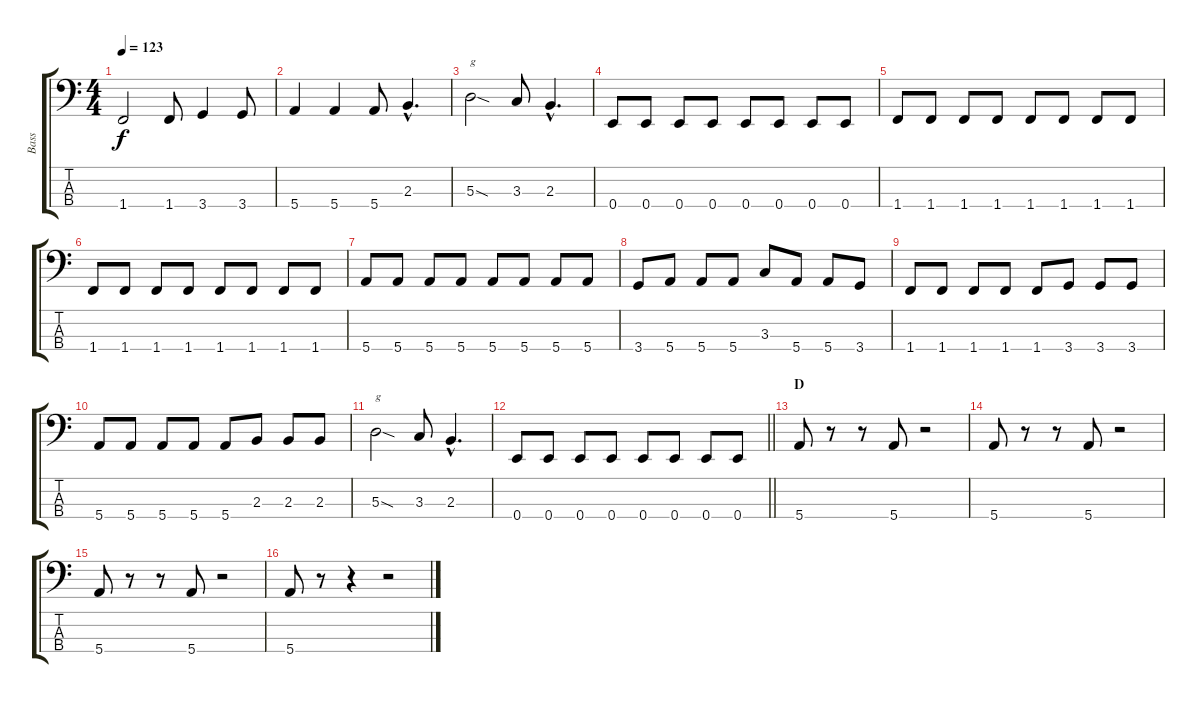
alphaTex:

\track ("Bass" "Bass") {instrument synthbass2}
\staff {score tabs}
\tuning (G2 D2 A1 E1) {hide}
\ts (4 4)
\tempo 123
\clef f4
\ks c
1.4.2{dy f} 1.4.8 3.4.4 3.4.8 |
5.4.4 5.4.4 5.4.8 2.3{hac}.4{d} |
5.3{sod}.2{txt "g"} 3.3.8 2.3{hac}.4{d} |
0.4.8 0.4.8 0.4.8 0.4.8 0.4.8 0.4.8 0.4.8 0.4.8 |
1.4.8 1.4.8 1.4.8 1.4.8 1.4.8 1.4.8 1.4.8 1.4.8 |
1.4.8 1.4.8 1.4.8 1.4.8 1.4.8 1.4.8 1.4.8 1.4.8 |
5.4.8 5.4.8 5.4.8 5.4.8 5.4.8 5.4.8 5.4.8 5.4.8 |
3.4.8 5.4.8 5.4.8 5.4.8 3.3.8 5.4.8 5.4.8 3.4.8 |
1.4.8 1.4.8 1.4.8 1.4.8 1.4.8 3.4.8 3.4.8 3.4.8 |
5.4.8 5.4.8 5.4.8 5.4.8 5.4.8 2.3.8 2.3.8 2.3.8 |
5.3{sod}.2{txt "g"} 3.3.8 2.3{hac}.4{d} |
\barLineRight lightlight
0.4.8 0.4.8 0.4.8 0.4.8 0.4.8 0.4.8 0.4.8 0.4.8 |
\section ("" "D")
5.4.8{instrument synthbass2} r.8 r.8 5.4.8 r.2 |
5.4.8 r.8 r.8 5.4.8 r.2 |
5.4.8 r.8 r.8 5.4.8 r.2 |
5.4.8 r.8 r.4 r.2
